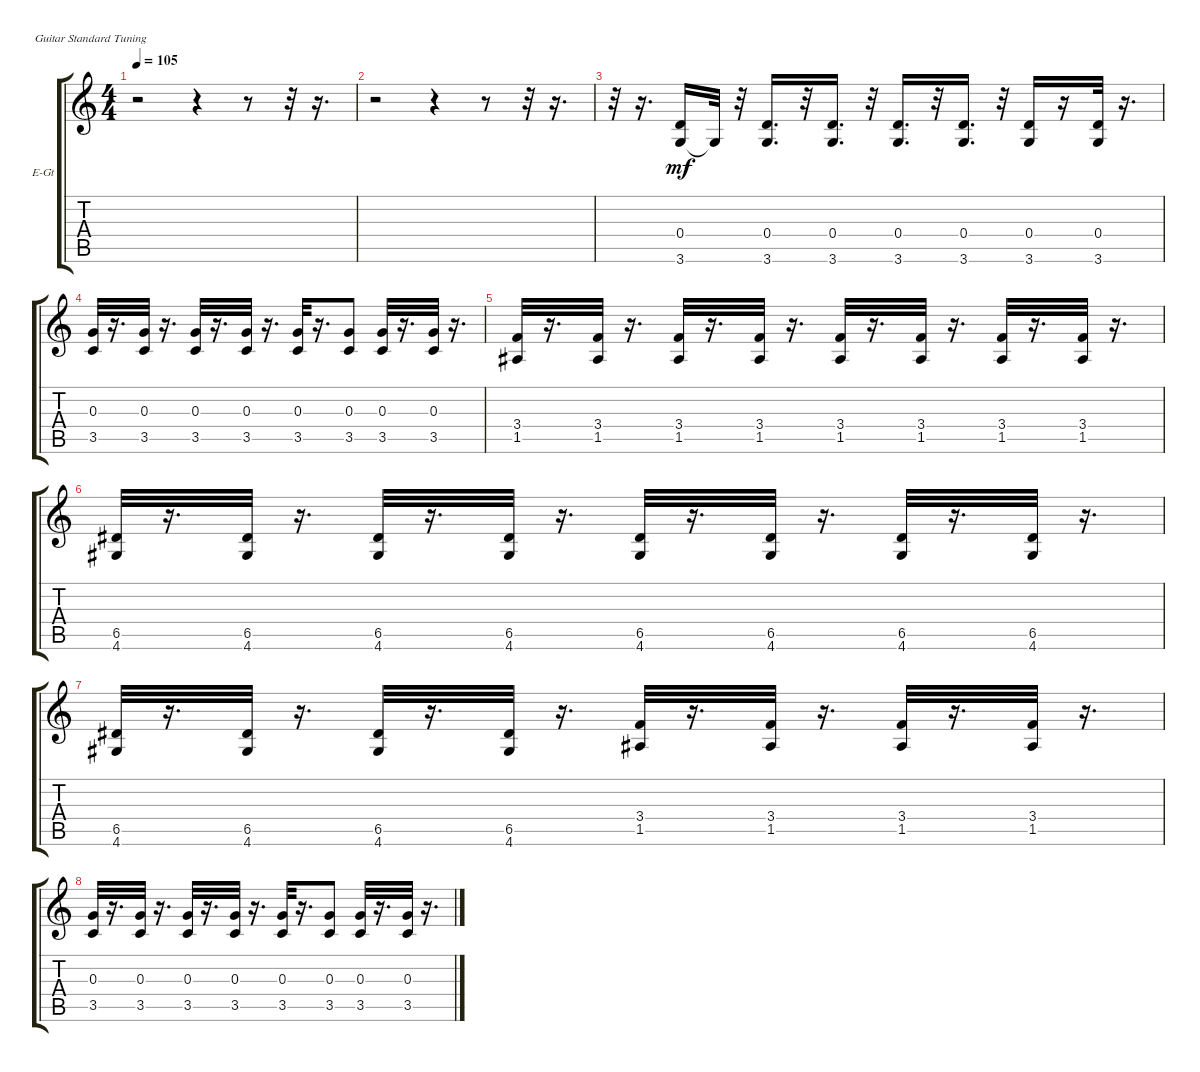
\bracketExtendMode groupsimilarinstruments
\firstSystemTrackNameOrientation horizontal
\otherSystemsTrackNameOrientation horizontal
\track ("Rolling in the deep" "E-Gt") {instrument electricguitarclean}
\staff {score tabs}
\tuning (E4 B3 G3 D3 A2 E2)
\ts (4 4)
\tempo 105
\clef g2
\ks c
r.2{dy mf} r.4 r.8 r.32 r.16{d} |
r.2 r.4 r.8 r.32 r.16{d} |
r.32 r.16{d} (3.6 0.4).16 3.6{t}.32 r.32 (0.4 3.6).16{d} r.32 (0.4 3.6).16{d} r.32 (0.4 3.6).16{d} r.32 (0.4 3.6).16{d} r.32 (0.4 3.6).16 r.16 (0.4 3.6).32 r.16{d} |
(3.5 0.3).32 r.16{d} (3.5 0.3).32 r.16{d} (3.5 0.3).32 r.16{d} (3.5 0.3).32 r.16{d} (3.5 0.3).32 r.16{d} (3.5 0.3).8 (3.5 0.3).32 r.16{d} (3.5 0.3).32 r.16{d} |
(1.5 3.4).32 r.16{d} (1.5 3.4).32 r.16{d} (1.5 3.4).32 r.16{d} (1.5 3.4).32 r.16{d} (1.5 3.4).32 r.16{d} (1.5 3.4).32 r.16{d} (1.5 3.4).32 r.16{d} (1.5 3.4).32 r.16{d} |
(4.6 6.5).32 r.16{d} (4.6 6.5).32 r.16{d} (4.6 6.5).32 r.16{d} (4.6 6.5).32 r.16{d} (4.6 6.5).32 r.16{d} (4.6 6.5).32 r.16{d} (4.6 6.5).32 r.16{d} (4.6 6.5).32 r.16{d} |
(4.6 6.5).32 r.16{d} (4.6 6.5).32 r.16{d} (4.6 6.5).32 r.16{d} (4.6 6.5).32 r.16{d} (1.5 3.4).32 r.16{d} (1.5 3.4).32 r.16{d} (1.5 3.4).32 r.16{d} (1.5 3.4).32 r.16{d} |
(3.5 0.3).32 r.16{d} (3.5 0.3).32 r.16{d} (3.5 0.3).32 r.16{d} (3.5 0.3).32 r.16{d} (3.5 0.3).32 r.16{d} (3.5 0.3).8 (3.5 0.3).32 r.16{d} (3.5 0.3).32 r.16{d}
